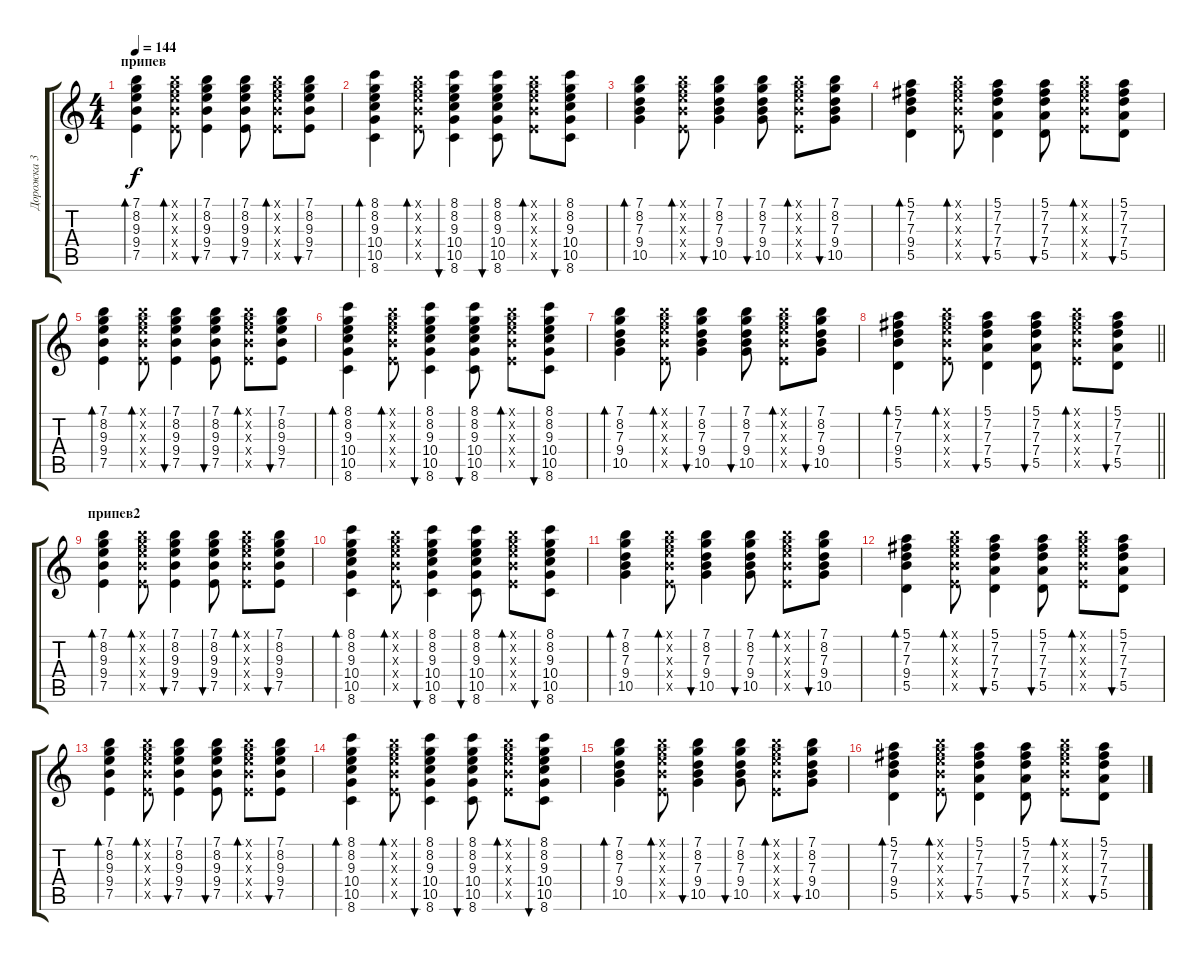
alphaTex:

\track ("Дорожка 3" "Дорожка 3") {instrument electricguitarclean}
\staff {score tabs}
\tuning (E4 B3 G3 D3 A2 E2) {hide}
\ts (4 4)
\section ("" "припев")
\tempo 144
\clef g2
\ks c
(7.1 8.2 9.3 9.4 7.5).4{bd 60 dy f} (7.1{x} 8.2{x} 9.3{x} 9.4{x} 7.5{x}).8{bd 60} (7.1 8.2 9.3 9.4 7.5).4{bu 60} (7.1 8.2 9.3 9.4 7.5).8{bu 60} (7.1{x} 8.2{x} 9.3{x} 9.4{x} 7.5{x}).8{bd 60} (7.1 8.2 9.3 9.4 7.5).8{bu 60} |
(8.1 8.2 9.3 10.4 10.5 8.6).4{bd 60} (7.1{x} 8.2{x} 9.3{x} 9.4{x} 7.5{x}).8{bd 60} (8.1 8.2 9.3 10.4 10.5 8.6).4{bu 60} (8.1 8.2 9.3 10.4 10.5 8.6).8{bu 60} (7.1{x} 8.2{x} 9.3{x} 9.4{x} 7.5{x}).8{bd 60} (8.1 8.2 9.3 10.4 10.5 8.6).8{bu 60} |
(7.1 8.2 7.3 9.4 10.5).4{bd 60} (7.1{x} 8.2{x} 9.3{x} 9.4{x} 7.5{x}).8{bd 60} (7.1 8.2 7.3 9.4 10.5).4{bu 60} (7.1 8.2 7.3 9.4 10.5).8{bu 60} (7.1{x} 8.2{x} 9.3{x} 9.4{x} 7.5{x}).8{bd 60} (7.1 8.2 7.3 9.4 10.5).8{bu 60} |
(5.1 7.2 7.3 9.4 5.5).4{bd 60} (7.1{x} 8.2{x} 9.3{x} 9.4{x} 7.5{x}).8{bd 60} (5.1 7.2 7.3 7.4 5.5).4{bu 60} (5.1 7.2 7.3 7.4 5.5).8{bu 60} (7.1{x} 8.2{x} 9.3{x} 9.4{x} 7.5{x}).8{bd 60} (5.1 7.2 7.3 7.4 5.5).8{bu 60} |
(7.1 8.2 9.3 9.4 7.5).4{bd 60} (7.1{x} 8.2{x} 9.3{x} 9.4{x} 7.5{x}).8{bd 60} (7.1 8.2 9.3 9.4 7.5).4{bu 60} (7.1 8.2 9.3 9.4 7.5).8{bu 60} (7.1{x} 8.2{x} 9.3{x} 9.4{x} 7.5{x}).8{bd 60} (7.1 8.2 9.3 9.4 7.5).8{bu 60} |
(8.1 8.2 9.3 10.4 10.5 8.6).4{bd 60} (7.1{x} 8.2{x} 9.3{x} 9.4{x} 7.5{x}).8{bd 60} (8.1 8.2 9.3 10.4 10.5 8.6).4{bu 60} (8.1 8.2 9.3 10.4 10.5 8.6).8{bu 60} (7.1{x} 8.2{x} 9.3{x} 9.4{x} 7.5{x}).8{bd 60} (8.1 8.2 9.3 10.4 10.5 8.6).8{bu 60} |
(7.1 8.2 7.3 9.4 10.5).4{bd 60} (7.1{x} 8.2{x} 9.3{x} 9.4{x} 7.5{x}).8{bd 60} (7.1 8.2 7.3 9.4 10.5).4{bu 60} (7.1 8.2 7.3 9.4 10.5).8{bu 60} (7.1{x} 8.2{x} 9.3{x} 9.4{x} 7.5{x}).8{bd 60} (7.1 8.2 7.3 9.4 10.5).8{bu 60} |
\barLineRight lightlight
(5.1 7.2 7.3 9.4 5.5).4{bd 60} (7.1{x} 8.2{x} 9.3{x} 9.4{x} 7.5{x}).8{bd 60} (5.1 7.2 7.3 7.4 5.5).4{bu 60} (5.1 7.2 7.3 7.4 5.5).8{bu 60} (7.1{x} 8.2{x} 9.3{x} 9.4{x} 7.5{x}).8{bd 60} (5.1 7.2 7.3 7.4 5.5).8{bu 60} |
\section ("" "припев2")
(7.1 8.2 9.3 9.4 7.5).4{bd 60} (7.1{x} 8.2{x} 9.3{x} 9.4{x} 7.5{x}).8{bd 60} (7.1 8.2 9.3 9.4 7.5).4{bu 60} (7.1 8.2 9.3 9.4 7.5).8{bu 60} (7.1{x} 8.2{x} 9.3{x} 9.4{x} 7.5{x}).8{bd 60} (7.1 8.2 9.3 9.4 7.5).8{bu 60} |
(8.1 8.2 9.3 10.4 10.5 8.6).4{bd 60} (7.1{x} 8.2{x} 9.3{x} 9.4{x} 7.5{x}).8{bd 60} (8.1 8.2 9.3 10.4 10.5 8.6).4{bu 60} (8.1 8.2 9.3 10.4 10.5 8.6).8{bu 60} (7.1{x} 8.2{x} 9.3{x} 9.4{x} 7.5{x}).8{bd 60} (8.1 8.2 9.3 10.4 10.5 8.6).8{bu 60} |
(7.1 8.2 7.3 9.4 10.5).4{bd 60} (7.1{x} 8.2{x} 9.3{x} 9.4{x} 7.5{x}).8{bd 60} (7.1 8.2 7.3 9.4 10.5).4{bu 60} (7.1 8.2 7.3 9.4 10.5).8{bu 60} (7.1{x} 8.2{x} 9.3{x} 9.4{x} 7.5{x}).8{bd 60} (7.1 8.2 7.3 9.4 10.5).8{bu 60} |
(5.1 7.2 7.3 9.4 5.5).4{bd 60} (7.1{x} 8.2{x} 9.3{x} 9.4{x} 7.5{x}).8{bd 60} (5.1 7.2 7.3 7.4 5.5).4{bu 60} (5.1 7.2 7.3 7.4 5.5).8{bu 60} (7.1{x} 8.2{x} 9.3{x} 9.4{x} 7.5{x}).8{bd 60} (5.1 7.2 7.3 7.4 5.5).8{bu 60} |
(7.1 8.2 9.3 9.4 7.5).4{bd 60} (7.1{x} 8.2{x} 9.3{x} 9.4{x} 7.5{x}).8{bd 60} (7.1 8.2 9.3 9.4 7.5).4{bu 60} (7.1 8.2 9.3 9.4 7.5).8{bu 60} (7.1{x} 8.2{x} 9.3{x} 9.4{x} 7.5{x}).8{bd 60} (7.1 8.2 9.3 9.4 7.5).8{bu 60} |
(8.1 8.2 9.3 10.4 10.5 8.6).4{bd 60} (7.1{x} 8.2{x} 9.3{x} 9.4{x} 7.5{x}).8{bd 60} (8.1 8.2 9.3 10.4 10.5 8.6).4{bu 60} (8.1 8.2 9.3 10.4 10.5 8.6).8{bu 60} (7.1{x} 8.2{x} 9.3{x} 9.4{x} 7.5{x}).8{bd 60} (8.1 8.2 9.3 10.4 10.5 8.6).8{bu 60} |
(7.1 8.2 7.3 9.4 10.5).4{bd 60} (7.1{x} 8.2{x} 9.3{x} 9.4{x} 7.5{x}).8{bd 60} (7.1 8.2 7.3 9.4 10.5).4{bu 60} (7.1 8.2 7.3 9.4 10.5).8{bu 60} (7.1{x} 8.2{x} 9.3{x} 9.4{x} 7.5{x}).8{bd 60} (7.1 8.2 7.3 9.4 10.5).8{bu 60} |
(5.1 7.2 7.3 9.4 5.5).4{bd 60} (7.1{x} 8.2{x} 9.3{x} 9.4{x} 7.5{x}).8{bd 60} (5.1 7.2 7.3 7.4 5.5).4{bu 60} (5.1 7.2 7.3 7.4 5.5).8{bu 60} (7.1{x} 8.2{x} 9.3{x} 9.4{x} 7.5{x}).8{bd 60} (5.1 7.2 7.3 7.4 5.5).8{bu 60}
